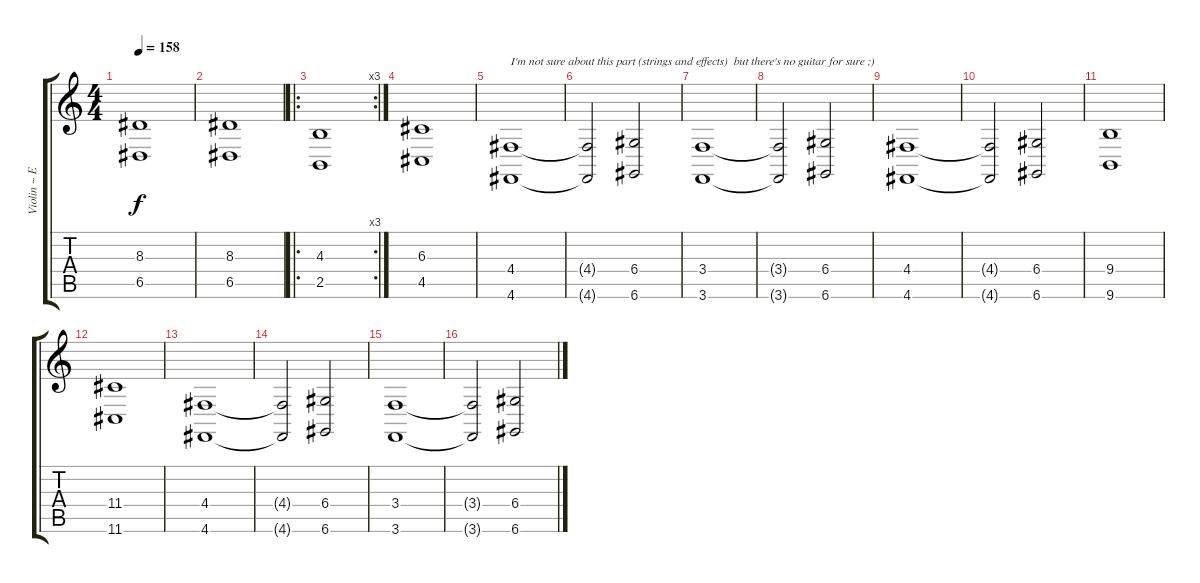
\track ("Violin ~ Effect" "Violin ~ E") {instrument stringensemble1}
\staff {score tabs}
\tuning (E4 B3 G3 D3 A2 D2) {hide}
\ts (4 4)
\tempo 158
\clef g2
\ks c
(8.3 6.5).1{dy f} |
(8.3 6.5).1 |
\ro
\rc 3
(4.3 2.5).1 |
(6.3 4.5).1 |
(4.4 4.6).1{txt "I'm not sure about this part (strings and effects)  but there's no guitar for sure ;)"} |
(4.4{t} 4.6{t}).2 (6.4 6.6).2 |
(3.4 3.6).1 |
(3.4{t} 3.6{t}).2 (6.4 6.6).2 |
(4.4 4.6).1 |
(4.4{t} 4.6{t}).2 (6.4 6.6).2 |
(9.4 9.6).1 |
(11.4 11.6).1 |
(4.4 4.6).1 |
(4.4{t} 4.6{t}).2 (6.4 6.6).2 |
(3.4 3.6).1 |
(3.4{t} 3.6{t}).2 (6.4 6.6).2
